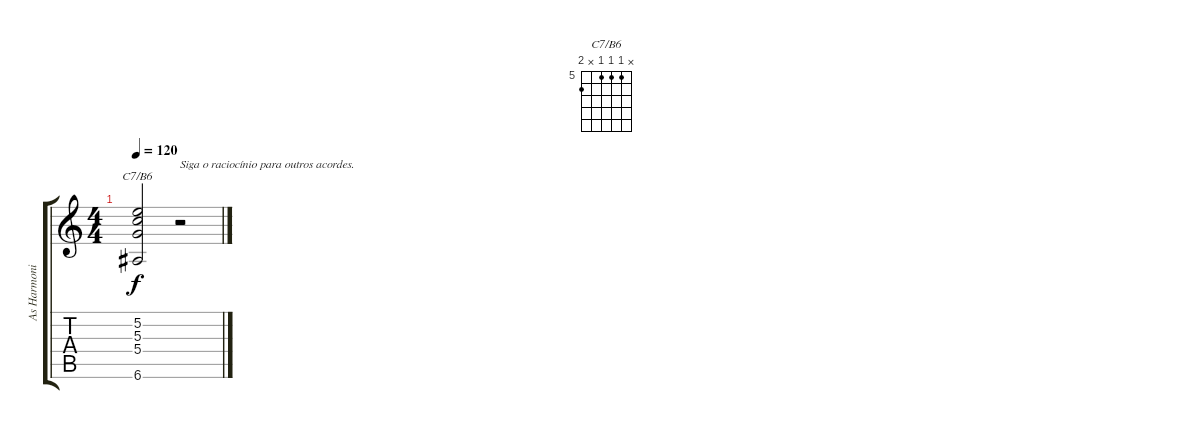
\track ("As Harmonias Mágicas de Mr. Holdsworth" "As Harmoni") {instrument acousticguitarnylon}
\staff {score tabs}
\tuning (E4 B3 G3 D3 A2 E2) {hide}
\chord ("C7/B6" x 5 5 5 x 6) {firstfret 5}
\ts (4 4)
\tempo 120
\clef g2
\ks c
(5.2 5.3 5.4 6.6).2{ch "C7/B6" dy f} r.2{txt "Siga o raciocínio para outros acordes."}
